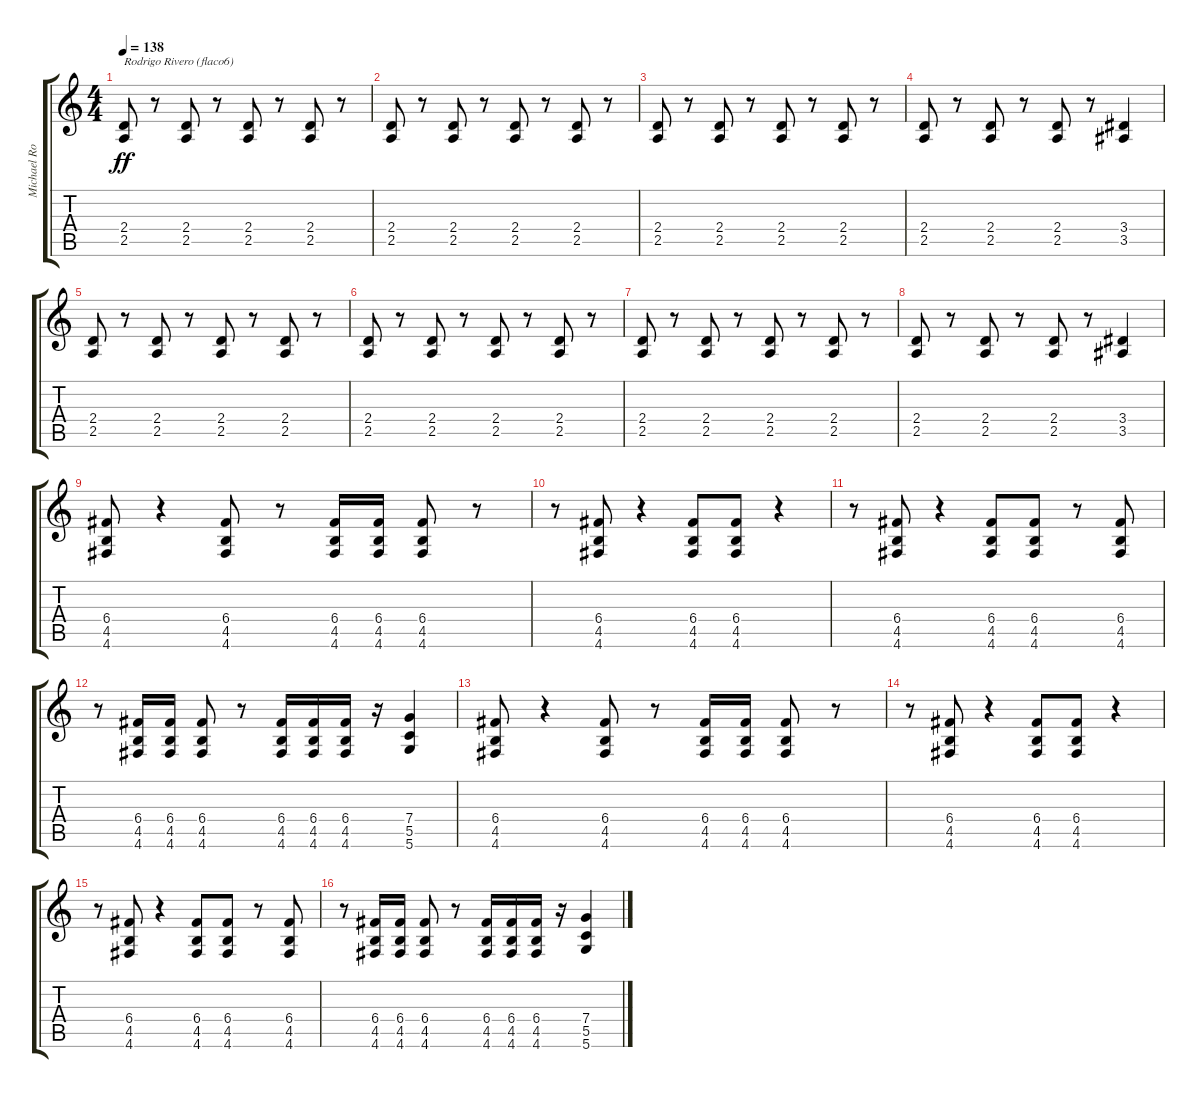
\track ("Michael Romeo" "Michael Ro") {instrument distortionguitar}
\staff {score tabs}
\tuning (D4 A3 F3 C3 G2 D2) {hide}
\ts (4 4)
\tempo 138
\clef g2
\ks c
(2.4 2.5).8{txt "Rodrigo Rivero (flaco6)" dy ff instrument distortionguitar} r.8 (2.4 2.5).8 r.8 (2.4 2.5).8 r.8 (2.4 2.5).8 r.8 |
(2.4 2.5).8 r.8 (2.4 2.5).8{txt ""} r.8 (2.4 2.5).8 r.8 (2.4 2.5).8 r.8 |
(2.4 2.5).8 r.8 (2.4 2.5).8 r.8 (2.4 2.5).8 r.8 (2.4 2.5).8 r.8 |
(2.4 2.5).8 r.8 (2.4 2.5).8 r.8 (2.4 2.5).8 r.8 (3.4 3.5).4 |
(2.4 2.5).8 r.8 (2.4 2.5).8 r.8 (2.4 2.5).8 r.8 (2.4 2.5).8 r.8 |
(2.4 2.5).8 r.8 (2.4 2.5).8 r.8 (2.4 2.5).8 r.8 (2.4 2.5).8 r.8 |
(2.4 2.5).8 r.8 (2.4 2.5).8 r.8 (2.4 2.5).8 r.8 (2.4 2.5).8 r.8 |
(2.4 2.5).8 r.8 (2.4 2.5).8 r.8 (2.4 2.5).8 r.8 (3.4 3.5).4 |
(6.4 4.5 4.6).8 r.4 (6.4 4.5 4.6).8 r.8 (6.4 4.5 4.6).16 (6.4 4.5 4.6).16 (6.4 4.5 4.6).8 r.8 |
r.8 (6.4 4.5 4.6).8 r.4 (6.4 4.5 4.6).8 (6.4 4.5 4.6).8 r.4 |
r.8 (6.4 4.5 4.6).8 r.4 (6.4 4.5 4.6).8 (6.4 4.5 4.6).8 r.8 (6.4 4.5 4.6).8 |
r.8 (6.4 4.5 4.6).16 (6.4 4.5 4.6).16 (6.4 4.5 4.6).8 r.8 (6.4 4.5 4.6).16 (6.4 4.5 4.6).16 (6.4 4.5 4.6).16 r.16 (7.4 5.5 5.6).4 |
(6.4 4.5 4.6).8 r.4 (6.4 4.5 4.6).8 r.8 (6.4 4.5 4.6).16 (6.4 4.5 4.6).16 (6.4 4.5 4.6).8 r.8 |
r.8 (6.4 4.5 4.6).8 r.4 (6.4 4.5 4.6).8 (6.4 4.5 4.6).8 r.4 |
r.8 (6.4 4.5 4.6).8 r.4 (6.4 4.5 4.6).8 (6.4 4.5 4.6).8 r.8 (6.4 4.5 4.6).8 |
r.8 (6.4 4.5 4.6).16 (6.4 4.5 4.6).16 (6.4 4.5 4.6).8 r.8 (6.4 4.5 4.6).16 (6.4 4.5 4.6).16 (6.4 4.5 4.6).16 r.16 (7.4 5.5 5.6).4
